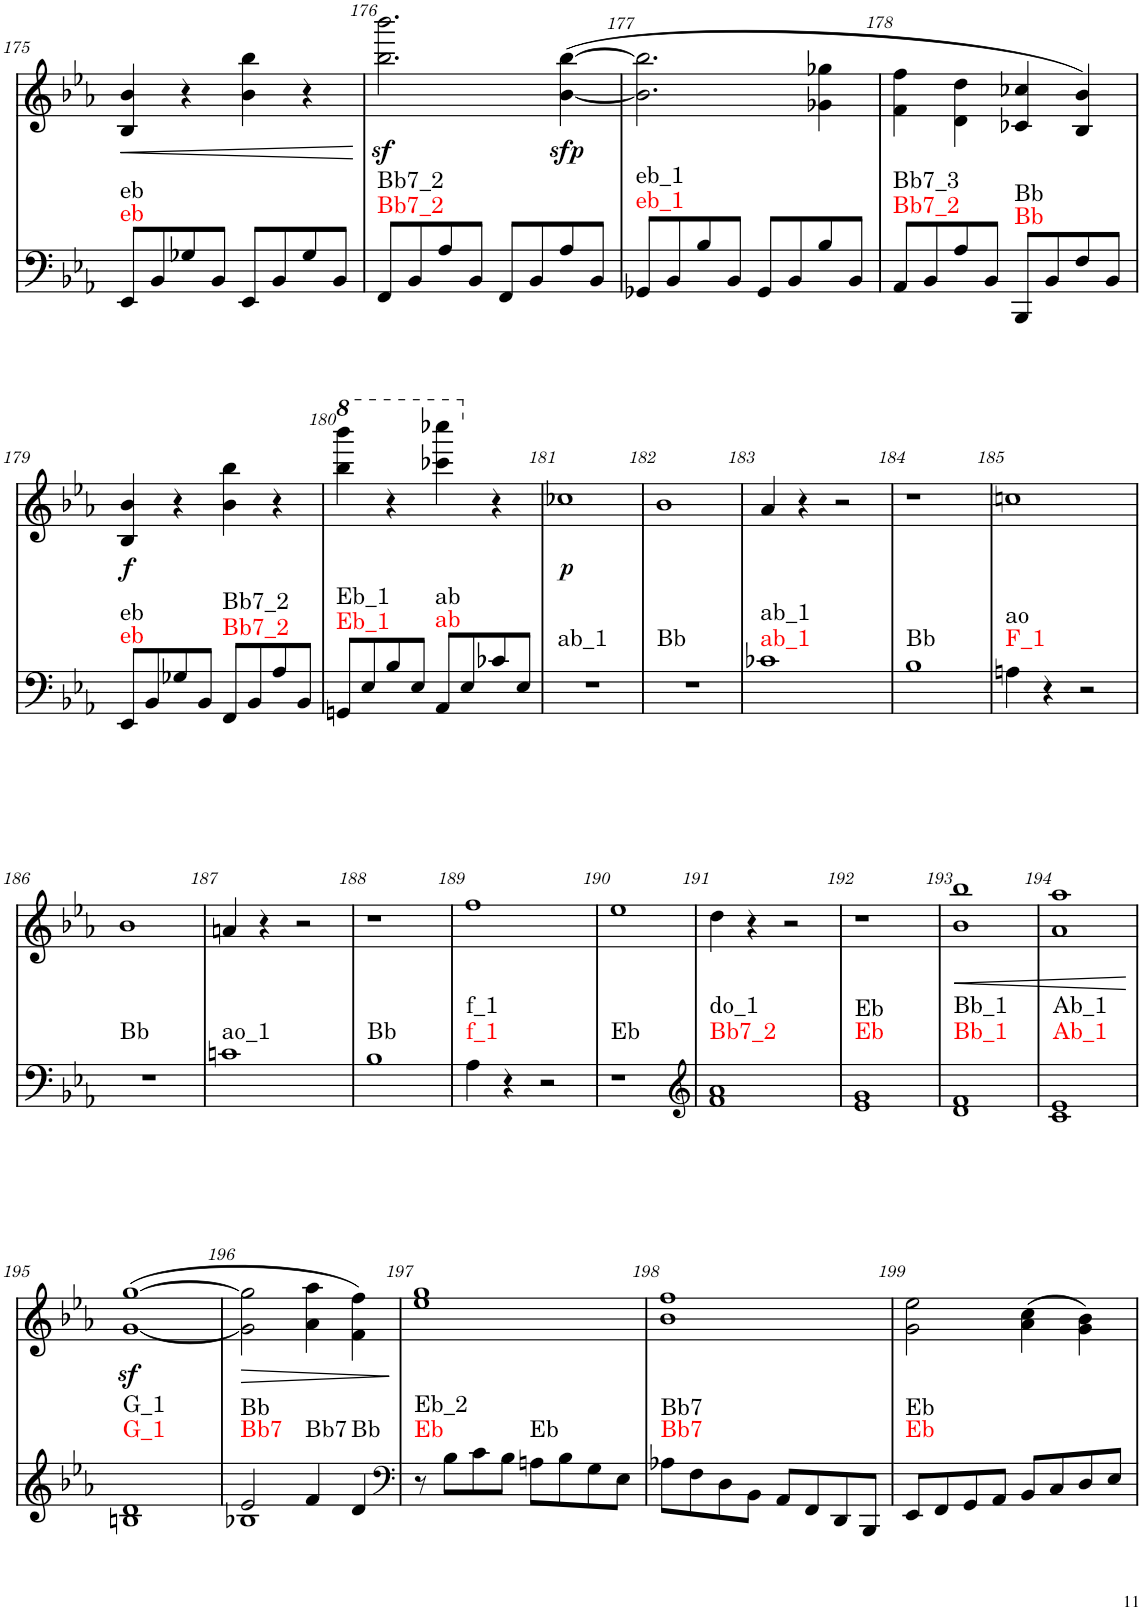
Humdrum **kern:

**kern	**harte	**kern	**text	**dynam
*part2	*part2	*part1	*part1	*part1
*staff2	*	*staff1	*staff1	*staff1
*I"piano	*	*I"piano	*	*
*I'Pno	*	*I'Pno	*	*
!!LO:PB:g=z
*clefF4	*	*clefG2	*	*
*k[b-e-a-]	*	*k[b-e-a-]	*	*
*E-:	*	*E-:	*	*
*M2/2	*	*M2/2	*	*
*met(c|)	*	*met(c|)	*	*
=175	=175	=175	=175	=175
!	!LO:H:n=1:kt=eb	!	!	!LO:HP:b
!	!LO:H:n=2:kt=eb	!	!	!
8EE-/L	N N	4B-/ 4b-/	.	<
8BB-/	.	.	.	.
8G-X/	.	4r	.	.
8BB-/J	.	.	.	.
8EE-/L	.	4b-\ 4bb-\	.	.
8BB-/	.	.	.	.
8G-/	.	4r	.	.
8BB-/J	.	.	.	.
.	.	.	.	[
=176	=176	=176	=176	=176
!	!LO:H:n=1:kt=Bb7_2	!	!	!
!	!LO:H:n=2:kt=Bb7_2	!	!	!
8FF/L	N N	2.bb-\z< 2.bbb-\z<	.	.
8BB-/	.	.	.	.
8A-/	.	.	.	.
8BB-/J	.	.	.	.
8FF/L	.	.	.	.
8BB-/	.	.	.	.
!	!	!	!	!LO:DY:b
8A-/	.	([4b-\ [4bb-\	.	sfp
8BB-/J	.	.	.	.
=177	=177	=177	=177	=177
!	!LO:H:n=1:kt=eb_1	!	!	!
!	!LO:H:n=2:kt=eb_1	!	!	!
8GG-X/L	N N	2.b-\] 2.bb-\]	.	.
8BB-/	.	.	.	.
8B-/	.	.	.	.
8BB-/J	.	.	.	.
8GG-/L	.	.	.	.
8BB-/	.	.	.	.
8B-/	.	4g-X\ 4gg-X\	.	.
8BB-/J	.	.	.	.
=178	=178	=178	=178	=178
!	!LO:H:n=1:kt=Bb7_2	!	!	!
!	!LO:H:n=2:kt=Bb7_3	!	!	!
8AA-/L	N N	4f\ 4ff\	.	.
8BB-/	.	.	.	.
8A-/	.	4d\ 4dd\	.	.
8BB-/J	.	.	.	.
!	!LO:H:n=1:kt=Bb	!	!	!
!	!LO:H:n=2:kt=Bb	!	!	!
8BBB-/L	N N	4c-X/ 4cc-X/	.	.
8BB-/	.	.	.	.
8F/	.	4B-/ 4b-/)	.	.
8BB-/J	.	.	.	.
!!LO:LB:g=z
=179	=179	=179	=179	=179
!	!LO:H:n=1:kt=eb	!	!LO:LY:b	!
!	!LO:H:n=2:kt=eb	!	!	!
8EE-/L	N N	4B-/ 4b-/	.	.
8BB-/	.	.	.	.
8G-X/	.	4r	.	.
8BB-/J	.	.	.	.
!	!LO:H:n=1:kt=Bb7_2	!	!	!
!	!LO:H:n=2:kt=Bb7_2	!	!	!
8FF/L	N N	4b-\ 4bb-\	.	.
8BB-/	.	.	.	.
8A-/	.	4r	.	.
8BB-/J	.	.	.	.
=180	=180	=180	=180	=180
*	*	*8va	*	*
!	!LO:H:n=1:kt=Eb_1	!	!	!
!	!LO:H:n=2:kt=Eb_1	!	!	!
8GGn/L	N N	4bbb-\ 4bbbb-\	.	.
8E-/	.	.	.	.
8B-/	.	4r	.	.
8E-/J	.	.	.	.
!	!LO:H:n=1:kt=ab	!	!	!
!	!LO:H:n=2:kt=ab	!	!	!
8AA-/L	N N	4cccc-X\ 4ccccc-X\	.	.
8E-/	.	.	.	.
*	*	*X8va	*	*
8c-X/	.	4r	.	.
8E-/J	.	.	.	.
=181	=181	=181	=181	=181
!	!LO:H:kt=ab_1	!	!LO:LY:b	!
1r	N	1cc-X	.	.
=182	=182	=182	=182	=182
!	!LO:H:kt=Bb	!	!	!
1r	N	1b-	.	.
=183	=183	=183	=183	=183
!	!LO:H:n=1:kt=ab_1	!	!	!
!	!LO:H:n=2:kt=ab_1	!	!	!
1c-X	N N	4a-/	.	.
.	.	4r	.	.
.	.	2r	.	.
=184	=184	=184	=184	=184
!	!LO:H:kt=Bb	!	!	!
1B-	N	1r	.	.
=185	=185	=185	=185	=185
!	!LO:H:n=1:kt=F_1	!	!	!
!	!LO:H:n=2:kt=ao	!	!	!
4An\	N N	1ccn	.	.
4r	.	.	.	.
2r	.	.	.	.
!!LO:LB:g=z
=186	=186	=186	=186	=186
!	!LO:H:kt=Bb	!	!	!
1r	N	1b-	.	.
=187	=187	=187	=187	=187
!	!LO:H:kt=ao_1	!	!	!
1cn	N	4an/	.	.
.	.	4r	.	.
.	.	2r	.	.
=188	=188	=188	=188	=188
!	!LO:H:kt=Bb	!	!	!
1B-	N	1r	.	.
=189	=189	=189	=189	=189
!	!LO:H:n=1:kt=f_1	!	!	!
!	!LO:H:n=2:kt=f_1	!	!	!
4A-\	N N	1ff	.	.
4r	.	.	.	.
2r	.	.	.	.
=190	=190	=190	=190	=190
!	!LO:H:kt=Eb	!	!	!
1r	N	1ee-	.	.
=191	=191	=191	=191	=191
*clefG2	*	*	*	*
!	!LO:H:n=1:kt=Bb7_2	!	!	!
!	!LO:H:n=2:kt=do_1	!	!	!
1f 1a-	N N	4dd\	.	.
.	.	4r	.	.
.	.	2r	.	.
=192	=192	=192	=192	=192
!	!LO:H:n=1:kt=Eb	!	!	!
!	!LO:H:n=2:kt=Eb	!	!	!
1e- 1g	N N	1r	.	.
=193	=193	=193	=193	=193
!	!LO:H:n=1:kt=Bb_1	!	!	!LO:HP:b
!	!LO:H:n=2:kt=Bb_1	!	!	!
1d 1f	N N	1b- 1bb-	.	<
=194	=194	=194	=194	=194
!	!LO:H:n=1:kt=Ab_1	!	!	!
!	!LO:H:n=2:kt=Ab_1	!	!	!
1c 1e-	N N	1a- 1aa-	.	.
.	.	.	.	[
!!LO:LB:g=z
=195	=195	=195	=195	=195
!	!LO:H:n=1:kt=G_1	!	!	!
!	!LO:H:n=2:kt=G_1	!	!	!
1Bn 1d	N N	([1gz< [1ggz<	.	.
=196	=196	=196	=196	=196
*^	*	*	*	*
!	!	!LO:H:n=1:kt=Bb7	!	!	!LO:HP:b
!	!	!LO:H:n=2:kt=Bb	!	!	!
2e-/	1B-X	N N	2g\] 2gg\]	.	>
!	!	!LO:H:kt=Bb7	!	!	!
4f/	.	N	4a-\ 4aa-\	.	.
!	!	!LO:H:kt=Bb	!	!	!
4d/	.	N	4f\ 4ff\)	.	.
*v	*v	*	*	*	*
.	.	.	.	]
=197	=197	=197	=197	=197
*clefF4	*	*	*	*
!	!LO:H:n=1:kt=Eb	!	!	!
!	!LO:H:n=2:kt=Eb_2	!	!	!
8r	N N	1ee- 1gg	.	.
8B-\L	.	.	.	.
8c\	.	.	.	.
8B-\J	.	.	.	.
!	!LO:H:kt=Eb	!	!	!
8An\L	N	.	.	.
8B-\	.	.	.	.
8G\	.	.	.	.
8E-\J	.	.	.	.
=198	=198	=198	=198	=198
!	!LO:H:n=1:kt=Bb7	!	!	!
!	!LO:H:n=2:kt=Bb7	!	!	!
8A-X\L	N N	1b- 1ff	.	.
8F\	.	.	.	.
8D\	.	.	.	.
8BB-\J	.	.	.	.
8AA-/L	.	.	.	.
8FF/	.	.	.	.
8DD/	.	.	.	.
8BBB-/J	.	.	.	.
=199	=199	=199	=199	=199
!	!LO:H:n=1:kt=Eb	!	!	!
!	!LO:H:n=2:kt=Eb	!	!	!
8EE-/L	N N	2g\ 2ee-\	.	.
8FF/	.	.	.	.
8GG/	.	.	.	.
8AA-/J	.	.	.	.
8BB-/L	.	(4a-\ 4cc\	.	.
8C/	.	.	.	.
8D/	.	4g\ 4b-\)	.	.
8E-/J	.	.	.	.
=	=	=	=	=
*-	*-	*-	*-	*-
